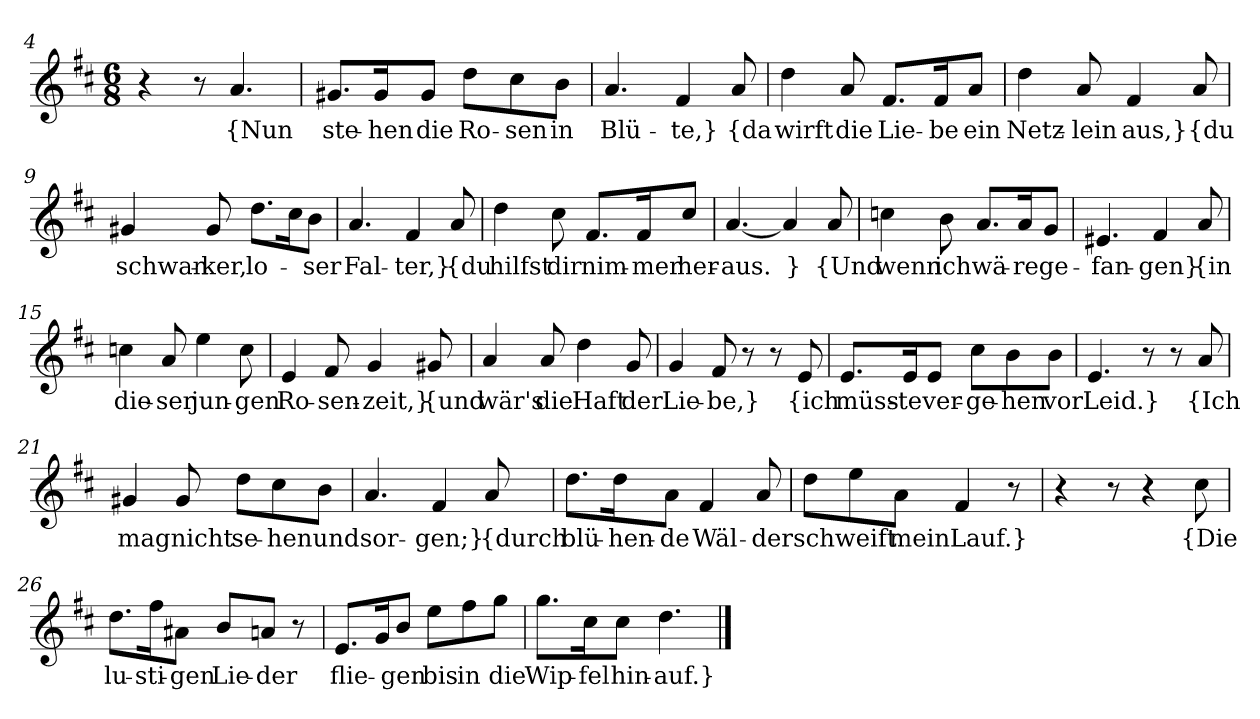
**kern	**text
*part1	*part1
*staff1	*staff1
*clefG2	*
*k[f#c#]	*
*M6/8	*
=4	=4
4r	.
8r	.
4.a	{Nun
=5	=5
8.g#X/L	ste-
16g#/K	-hen
8g#/J	die
8dd\L	Ro-
8cc#\	-sen
8b\J	in
=6	=6
4.a	Blü-
4f#	-te,}
8a	{da
=7	=7
4dd	wirft
8a	die
8.f#/L	Lie-
16f#/K	-be
8a/J	ein
=8	=8
4dd	Netz-
8a	lein
4f#	aus,}
8a	{du
=9	=9
4g#X	schwan-
8g#	-ker,
8.dd\L	lo-
16cc#\K	.
8b\J	-ser
=10	=10
4.a	Fal-
4f#	-ter,}
8a	{du
=11	=11
4dd	hilfst
8cc#	dir
8.f#/L	nim-
16f#/K	-mer
8cc#/J	her-
=12	=12
[4.a	-aus.
4a]	}
8a	{Und
=13	=13
4ccn	wenn
8b	ich
8.a/L	wä-
16a/K	-re
8g/J	ge-
=14	=14
4.e#X	-fan-
4f#	-gen}
8a	{in
=15	=15
4ccn	die-
8a	-ser
4ee	jun-
8cc	-gen
=16	=16
4e	Ro-
8f#	-sen-
4g	-zeit,}
8g#X	{und
=17	=17
4a	wär's
8a	die
4dd	Haft
8g	der
=18	=18
4g	Lie-
8f#	-be,}
8r	.
8r	.
8e	{ich
=19	=19
8.e/L	müss-
16e/K	-te
8e/J	ver-
8cc#\L	-ge-
8b\	-hen
8b\J	vor
=20	=20
4.e	Leid.}
8r	.
8r	.
8a	{Ich
=21	=21
4g#X	mag
8g#	nicht
8dd\L	se-
8cc#\	-hen
8b\J	und
=22	=22
4.a	sor-
4f#	-gen;}
8a	{durch
=23	=23
8.dd\L	blü-
16dd\K	-hen-
8a\J	-de
4f#	Wäl-
8a	-der
=24	=24
8dd\L	schweift
8ee\	.
8a\J	mein
4f#	Lauf.}
8r	.
=25	=25
4r	.
8r	.
4r	.
8cc#	{Die
=26	=26
8.dd\L	lu-
16ff#\K	-sti-
8a#X\J	-gen
8b/L	Lie-
8an/J	-der
8r	.
=27	=27
8.e/L	flie-
16g/K	.
8b/J	-gen
8ee\L	bis
8ff#\	in
8gg\J	die
=28	=28
8.gg\L	Wip-
16cc#\K	-fel
8cc#\J	hin-
4.dd	-auf.}
==	==
*-	*-
